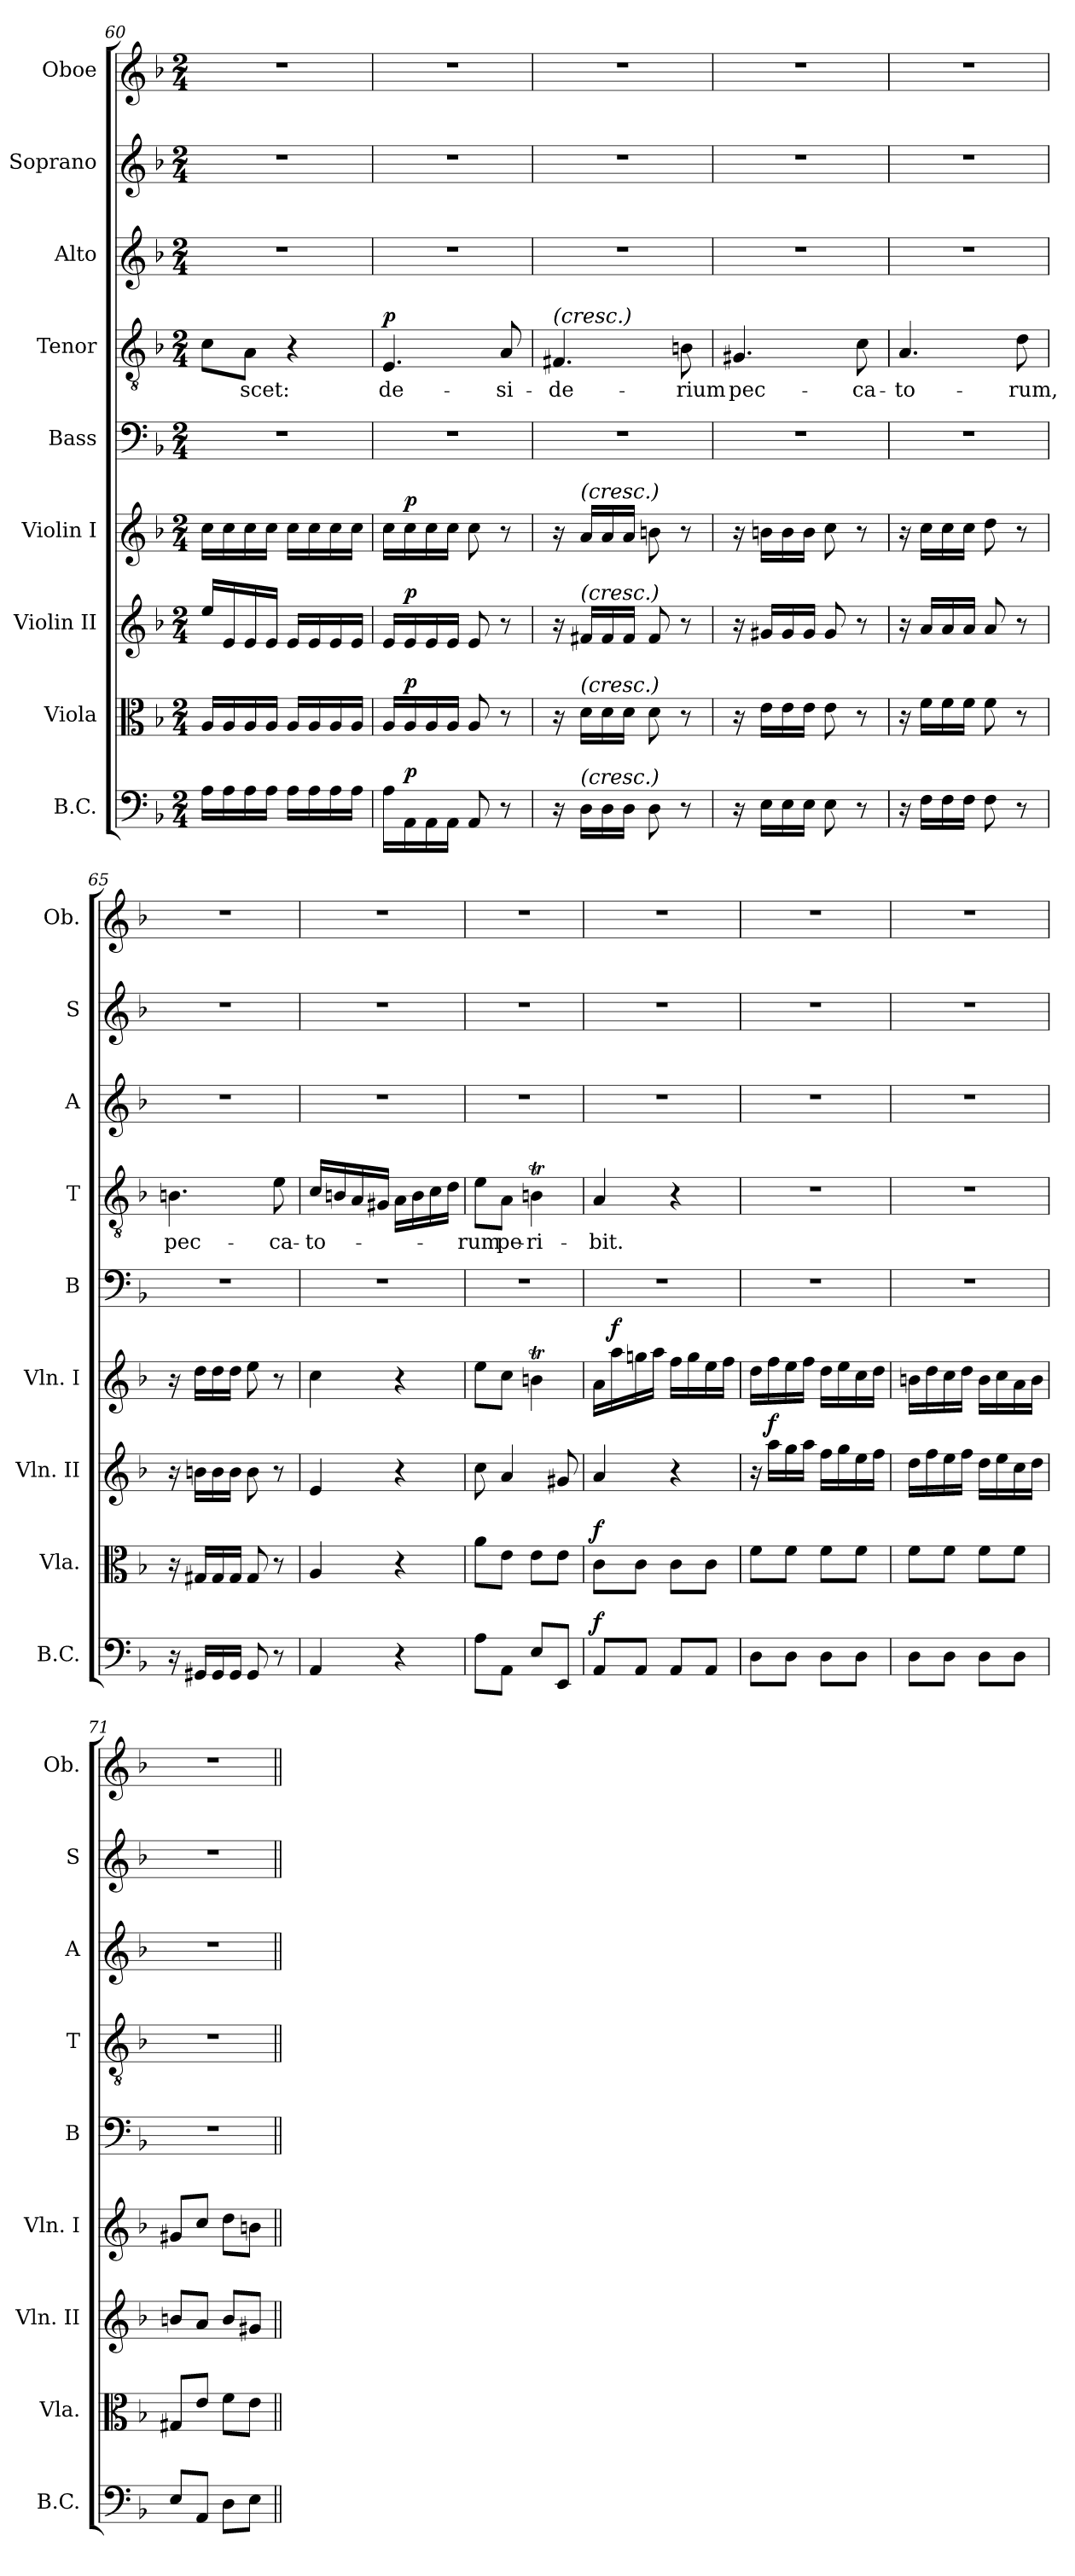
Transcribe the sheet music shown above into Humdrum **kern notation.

**kern	**dynam	**kern	**dynam	**kern	**dynam	**kern	**dynam	**kern	**kern	**text	**dynam	**kern	**kern	**kern
*part9	*part9	*part8	*part8	*part7	*part7	*part6	*part6	*part5	*part4	*part4	*part4	*part3	*part2	*part1
*staff9	*staff9	*staff8	*staff8	*staff7	*staff7	*staff6	*staff6	*staff5	*staff4	*staff4	*staff4	*staff3	*staff2	*staff1
*I"B.C.	*	*I"Viola	*	*I"Violin II	*	*I"Violin I	*	*I"Bass	*I"Tenor	*	*	*I"Alto	*I"Soprano	*I"Oboe
*I'B.C.	*	*I'Vla.	*	*I'Vln. II	*	*I'Vln. I	*	*I'B	*I'T	*	*	*I'A	*I'S	*I'Ob.
*clefF4	*	*clefC3	*	*clefG2	*	*clefG2	*	*clefF4	*clefGv2	*	*	*clefG2	*clefG2	*clefG2
*k[b-]	*	*k[b-]	*	*k[b-]	*	*k[b-]	*	*k[b-]	*k[b-]	*	*	*k[b-]	*k[b-]	*k[b-]
*F:	*	*F:	*	*F:	*	*F:	*	*F:	*F:	*	*	*F:	*F:	*F:
*M2/4	*	*M2/4	*	*M2/4	*	*M2/4	*	*M2/4	*M2/4	*	*	*M2/4	*M2/4	*M2/4
=60	=60	=60	=60	=60	=60	=60	=60	=60	=60	=60	=60	=60	=60	=60
16A\LL	.	16A/LL	.	16ee/LL	.	16cc\LL	.	2r	8c\L	.	.	2r	2r	2r
16A\	.	16A/	.	16e/	.	16cc\	.	.	.	.	.	.	.	.
!	!	!	!	!	!	!	!	!	!	!LO:LY:b	!	!	!	!
16A\	.	16A/	.	16e/	.	16cc\	.	.	8A\J	-scet:	.	.	.	.
16A\JJ	.	16A/JJ	.	16e/JJ	.	16cc\JJ	.	.	.	.	.	.	.	.
16A\LL	.	16A/LL	.	16e/LL	.	16cc\LL	.	.	4r	.	.	.	.	.
16A\	.	16A/	.	16e/	.	16cc\	.	.	.	.	.	.	.	.
16A\	.	16A/	.	16e/	.	16cc\	.	.	.	.	.	.	.	.
16A\JJ	.	16A/JJ	.	16e/JJ	.	16cc\JJ	.	.	.	.	.	.	.	.
!!LO:PB:g=z
=61	=61	=61	=61	=61	=61	=61	=61	=61	=61	=61	=61	=61	=61	=61
!	!	!	!	!	!	!	!	!	!	!LO:LY:b	!LO:DY:a	!	!	!
16A\LL	.	16A/LL	.	16e/LL	.	16cc\LL	.	2r	4.E/	de-	p	2r	2r	2r
!	!LO:DY:a	!	!LO:DY:a	!	!LO:DY:a	!	!LO:DY:a	!	!	!	!	!	!	!
16AA\	p	16A/	p	16e/	p	16cc\	p	.	.	.	.	.	.	.
16AA\	.	16A/	.	16e/	.	16cc\	.	.	.	.	.	.	.	.
16AA\JJ	.	16A/JJ	.	16e/JJ	.	16cc\JJ	.	.	.	.	.	.	.	.
8AA/	.	8A/	.	8e/	.	8cc\	.	.	.	.	.	.	.	.
!	!	!	!	!	!	!	!	!	!	!LO:LY:b	!	!	!	!
8r	.	8r	.	8r	.	8r	.	.	8A/	-si-	.	.	.	.
=62	=62	=62	=62	=62	=62	=62	=62	=62	=62	=62	=62	=62	=62	=62
!	!	!	!	!	!	!	!	!	!LO:TX:a:i:t=(cresc.)	!	!	!	!	!
!	!	!	!	!	!	!	!	!	!	!LO:LY:b	!	!	!	!
16r	.	16r	.	16r	.	16r	.	2r	4.F#X/	-de-	.	2r	2r	2r
!	!	!	!	!	!	!LO:TX:a:i:t=(cresc.)	!	!	!	!	!	!	!	!
!	!	!	!	!LO:TX:a:i:t=(cresc.)	!	!	!	!	!	!	!	!	!	!
!	!	!LO:TX:a:i:t=(cresc.)	!	!	!	!	!	!	!	!	!	!	!	!
!LO:TX:a:i:t=(cresc.)	!	!	!	!	!	!	!	!	!	!	!	!	!	!
16D\LL	.	16d\LL	.	16f#X/LL	.	16a/LL	.	.	.	.	.	.	.	.
16D\	.	16d\	.	16f#/	.	16a/	.	.	.	.	.	.	.	.
16D\JJ	.	16d\JJ	.	16f#/JJ	.	16a/JJ	.	.	.	.	.	.	.	.
8D\	.	8d\	.	8f#/	.	8bn\	.	.	.	.	.	.	.	.
!	!	!	!	!	!	!	!	!	!	!LO:LY:b	!	!	!	!
8r	.	8r	.	8r	.	8r	.	.	8Bn\	-rium	.	.	.	.
=63	=63	=63	=63	=63	=63	=63	=63	=63	=63	=63	=63	=63	=63	=63
!	!	!	!	!	!	!	!	!	!	!LO:LY:b	!	!	!	!
16r	.	16r	.	16r	.	16r	.	2r	4.G#X/	pec-	.	2r	2r	2r
16E\LL	.	16e\LL	.	16g#X/LL	.	16bn\LL	.	.	.	.	.	.	.	.
16E\	.	16e\	.	16g#/	.	16b\	.	.	.	.	.	.	.	.
16E\JJ	.	16e\JJ	.	16g#/JJ	.	16b\JJ	.	.	.	.	.	.	.	.
8E\	.	8e\	.	8g#/	.	8cc\	.	.	.	.	.	.	.	.
!	!	!	!	!	!	!	!	!	!	!LO:LY:b	!	!	!	!
8r	.	8r	.	8r	.	8r	.	.	8c\	-ca-	.	.	.	.
=64	=64	=64	=64	=64	=64	=64	=64	=64	=64	=64	=64	=64	=64	=64
!	!	!	!	!	!	!	!	!	!	!LO:LY:b	!	!	!	!
16r	.	16r	.	16r	.	16r	.	2r	4.A/	-to-	.	2r	2r	2r
16F\LL	.	16f\LL	.	16a/LL	.	16cc\LL	.	.	.	.	.	.	.	.
16F\	.	16f\	.	16a/	.	16cc\	.	.	.	.	.	.	.	.
16F\JJ	.	16f\JJ	.	16a/JJ	.	16cc\JJ	.	.	.	.	.	.	.	.
8F\	.	8f\	.	8a/	.	8dd\	.	.	.	.	.	.	.	.
!	!	!	!	!	!	!	!	!	!	!LO:LY:b	!	!	!	!
8r	.	8r	.	8r	.	8r	.	.	8d\	-rum,	.	.	.	.
=65	=65	=65	=65	=65	=65	=65	=65	=65	=65	=65	=65	=65	=65	=65
!	!	!	!	!	!	!	!	!	!	!LO:LY:b	!	!	!	!
16r	.	16r	.	16r	.	16r	.	2r	4.Bn\	pec-	.	2r	2r	2r
16GG#X/LL	.	16G#X/LL	.	16bn\LL	.	16dd\LL	.	.	.	.	.	.	.	.
16GG#/	.	16G#/	.	16b\	.	16dd\	.	.	.	.	.	.	.	.
16GG#/JJ	.	16G#/JJ	.	16b\JJ	.	16dd\JJ	.	.	.	.	.	.	.	.
8GG#/	.	8G#/	.	8b\	.	8ee\	.	.	.	.	.	.	.	.
!	!	!	!	!	!	!	!	!	!	!LO:LY:b	!	!	!	!
8r	.	8r	.	8r	.	8r	.	.	8e\	-ca-	.	.	.	.
=66	=66	=66	=66	=66	=66	=66	=66	=66	=66	=66	=66	=66	=66	=66
!	!	!	!	!	!	!	!	!	!	!LO:LY:b	!	!	!	!
4AA/	.	4A/	.	4e/	.	4cc\	.	2r	16c/LL	-to-	.	2r	2r	2r
.	.	.	.	.	.	.	.	.	16Bn/	.	.	.	.	.
.	.	.	.	.	.	.	.	.	16A/	.	.	.	.	.
.	.	.	.	.	.	.	.	.	16G#X/JJ	.	.	.	.	.
4r	.	4r	.	4r	.	4r	.	.	16A\LL	.	.	.	.	.
.	.	.	.	.	.	.	.	.	16B\	.	.	.	.	.
.	.	.	.	.	.	.	.	.	16c\	.	.	.	.	.
.	.	.	.	.	.	.	.	.	16d\JJ	.	.	.	.	.
!!LO:LB:g=z
=67	=67	=67	=67	=67	=67	=67	=67	=67	=67	=67	=67	=67	=67	=67
!	!	!	!	!	!	!	!	!	!	!LO:LY:b	!	!	!	!
8A\L	.	8a\L	.	8cc\	.	8ee\L	.	2r	8e\L	-rum	.	2r	2r	2r
!	!	!	!	!	!	!	!	!	!	!LO:LY:b	!	!	!	!
8AA\J	.	8e\J	.	4a/	.	8cc\J	.	.	8A\J	pe-	.	.	.	.
!	!	!	!	!	!	!	!	!	!	!LO:LY:b	!	!	!	!
8E/L	.	8e\L	.	.	.	4bnt\	.	.	4Bnt\	-ri-	.	.	.	.
8EE/J	.	8e\J	.	8g#X/	.	.	.	.	.	.	.	.	.	.
=68	=68	=68	=68	=68	=68	=68	=68	=68	=68	=68	=68	=68	=68	=68
!	!LO:DY:a	!	!LO:DY:a	!	!	!	!	!	!	!LO:LY:b	!	!	!	!
8AA/L	f	8c\L	f	4a/	.	16a\LL	.	2r	4A/	-bit.	.	2r	2r	2r
!	!	!	!	!	!	!	!LO:DY:a	!	!	!	!	!	!	!
.	.	.	.	.	.	16aa\	f	.	.	.	.	.	.	.
8AA/J	.	8c\J	.	.	.	16ggni\	.	.	.	.	.	.	.	.
.	.	.	.	.	.	16aa\JJ	.	.	.	.	.	.	.	.
8AA/L	.	8c\L	.	4r	.	16ff\LL	.	.	4r	.	.	.	.	.
.	.	.	.	.	.	16gg\	.	.	.	.	.	.	.	.
8AA/J	.	8c\J	.	.	.	16ee\	.	.	.	.	.	.	.	.
.	.	.	.	.	.	16ff\JJ	.	.	.	.	.	.	.	.
=69	=69	=69	=69	=69	=69	=69	=69	=69	=69	=69	=69	=69	=69	=69
8D\L	.	8f\L	.	16r	.	16dd\LL	.	2r	2r	.	.	2r	2r	2r
!	!	!	!	!	!LO:DY:a	!	!	!	!	!	!	!	!	!
.	.	.	.	16aa\LL	f	16ff\	.	.	.	.	.	.	.	.
8D\J	.	8f\J	.	16gg\	.	16ee\	.	.	.	.	.	.	.	.
.	.	.	.	16aa\JJ	.	16ff\JJ	.	.	.	.	.	.	.	.
8D\L	.	8f\L	.	16ff\LL	.	16dd\LL	.	.	.	.	.	.	.	.
.	.	.	.	16gg\	.	16ee\	.	.	.	.	.	.	.	.
8D\J	.	8f\J	.	16ee\	.	16cc\	.	.	.	.	.	.	.	.
.	.	.	.	16ff\JJ	.	16dd\JJ	.	.	.	.	.	.	.	.
=70	=70	=70	=70	=70	=70	=70	=70	=70	=70	=70	=70	=70	=70	=70
8D\L	.	8f\L	.	16dd\LL	.	16bn\LL	.	2r	2r	.	.	2r	2r	2r
.	.	.	.	16ff\	.	16dd\	.	.	.	.	.	.	.	.
8D\J	.	8f\J	.	16ee\	.	16cc\	.	.	.	.	.	.	.	.
.	.	.	.	16ff\JJ	.	16dd\JJ	.	.	.	.	.	.	.	.
8D\L	.	8f\L	.	16dd\LL	.	16b\LL	.	.	.	.	.	.	.	.
.	.	.	.	16ee\	.	16cc\	.	.	.	.	.	.	.	.
8D\J	.	8f\J	.	16cc\	.	16a\	.	.	.	.	.	.	.	.
.	.	.	.	16dd\JJ	.	16b\JJ	.	.	.	.	.	.	.	.
=71	=71	=71	=71	=71	=71	=71	=71	=71	=71	=71	=71	=71	=71	=71
8E/L	.	8G#X/L	.	8bn/L	.	8g#X/L	.	2r	2r	.	.	2r	2r	2r
8AA/J	.	8e/J	.	8a/J	.	8cc/J	.	.	.	.	.	.	.	.
8D\L	.	8f\L	.	8b/L	.	8dd\L	.	.	.	.	.	.	.	.
8E\J	.	8e\J	.	8g#X/J	.	8bn\J	.	.	.	.	.	.	.	.
=||	=||	=||	=||	=||	=||	=||	=||	=||	=||	=||	=||	=||	=||	=||
*-	*-	*-	*-	*-	*-	*-	*-	*-	*-	*-	*-	*-	*-	*-
